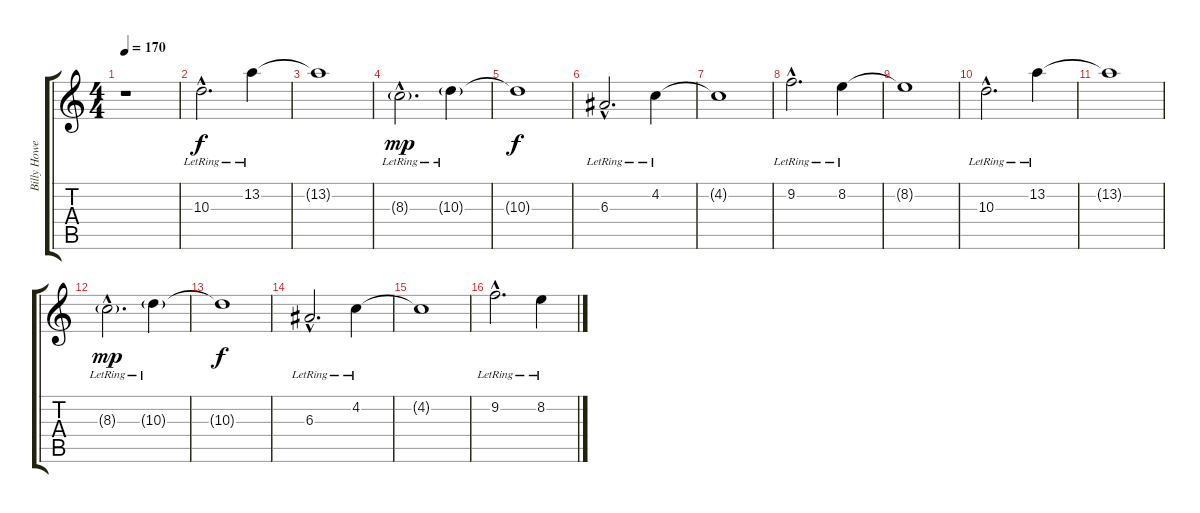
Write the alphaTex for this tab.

\track ("Billy Howerdell - Lead Guitar" "Billy Howe") {instrument acousticguitarnylon}
\staff {score tabs}
\tuning (Db4 Ab3 E3 B2 Gb2 Db2) {hide}
\ts (4 4)
\tempo 170
\clef g2
\ks c
r.1{dy f} |
10.3{hac lr}.2{d volume 10 instrument electricguitarjazz} 13.2{lr}.4 |
13.2{t}.1 |
8.3{g hac lr}.2{d dy mp} 10.3{g lr}.4 |
10.3{t}.1{dy f} |
6.3{hac lr}.2{d} 4.2{lr}.4 |
4.2{t}.1 |
9.2{hac lr}.2{d} 8.2{lr}.4 |
8.2{t}.1 |
10.3{hac lr}.2{d volume 10 instrument electricguitarjazz} 13.2{lr}.4 |
13.2{t}.1 |
8.3{g hac lr}.2{d dy mp} 10.3{g lr}.4 |
10.3{t}.1{dy f} |
6.3{hac lr}.2{d} 4.2{lr}.4 |
4.2{t}.1 |
9.2{hac lr}.2{d} 8.2{lr}.4
